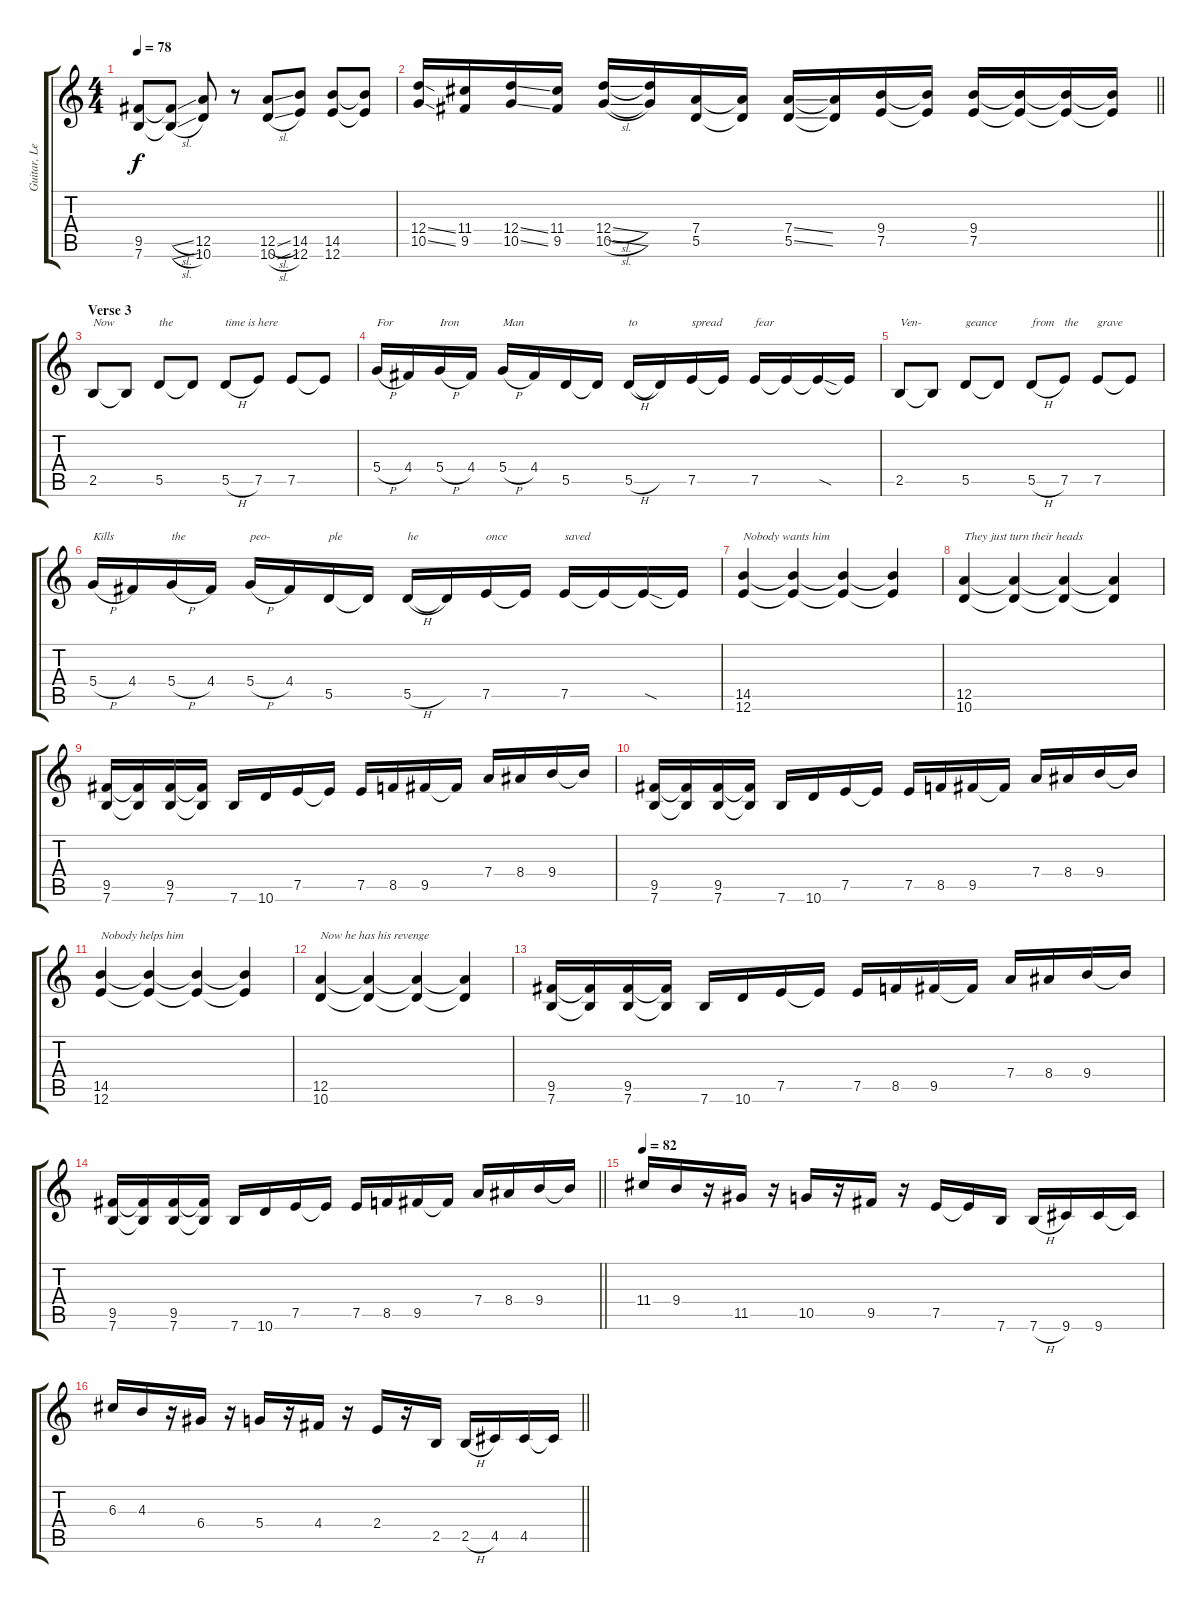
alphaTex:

\track ("Guitar, Lead" "Guitar, Le") {instrument distortionguitar}
\staff {score tabs}
\tuning (E4 B3 G3 D3 A2 E2) {hide}
\ts (4 4)
\tempo 78
\clef g2
\ks c
(9.5 7.6).8{dy f} (9.5{sl t} 7.6{sl t}).8 (12.5 10.6).8 r.8 (12.5{sl} 10.6{sl}).8 (14.5 12.6).8 (14.5 12.6).8 (14.5{t} 12.6{t}).8 |
\barLineRight lightlight
(12.4{ss} 10.5{ss}).16 (11.4 9.5).16 (12.4{ss} 10.5{ss}).16 (11.4 9.5).16 (12.4{sl} 10.5{sl}).16 (12.4{t} 10.5{t}).16 (7.4 5.5).16 (7.4{t} 5.5{t}).16 (7.4{ss} 5.5{ss}).16 (7.4{t} 5.5{t}).16 (9.4 7.5).16 (9.4{t} 7.5{t}).16 (9.4 7.5).16 (9.4{t} 7.5{t}).16 (9.4{t} 7.5{t}).16 (9.4{t} 7.5{t}).16 |
\section ("" "Verse 3")
2.5.8{txt "Now"} 2.5{t}.8 5.5.8{txt "the"} 5.5{t}.8 5.5{h}.8{txt "time is here"} 7.5.8 7.5.8 7.5{t}.8 |
5.4{h}.16{txt "For"} 4.4.16 5.4{h}.16{txt "Iron"} 4.4.16 5.4{h}.16{txt "Man"} 4.4.16 5.5.16 5.5{t}.16 5.5{h}.16{txt "to"} 5.5{t}.16 7.5.16{txt "spread"} 7.5{t}.16 7.5.16{txt "fear"} 7.5{t}.16 7.5{sod t}.16 7.5{t}.16 |
2.5.8{txt "Ven-"} 2.5{t}.8 5.5.8{txt "geance"} 5.5{t}.8 5.5{h}.8{txt "from"} 7.5.8{txt "the"} 7.5.8{txt "grave"} 7.5{t}.8 |
5.4{h}.16{txt "Kills"} 4.4.16 5.4{h}.16{txt "the"} 4.4.16 5.4{h}.16{txt "peo-"} 4.4.16 5.5.16{txt "ple"} 5.5{t}.16 5.5{h}.16{txt "he"} 5.5{t}.16 7.5.16{txt "once"} 7.5{t}.16 7.5.16{txt "saved"} 7.5{t}.16 7.5{sod t}.16 7.5{t}.16 |
(14.5 12.6).4{txt "Nobody wants him"} (14.5{t} 12.6{t}).4 (14.5{t} 12.6{t}).4 (14.5{t} 12.6{t}).4 |
(12.5 10.6).4{txt "They just turn their heads"} (12.5{t} 10.6{t}).4 (12.5{t} 10.6{t}).4 (12.5{t} 10.6{t}).4 |
(9.5 7.6).16 (9.5{t} 7.6{t}).16 (9.5 7.6).16 (9.5{t} 7.6{t}).16 7.6.16 10.6.16 7.5.16 7.5{t}.16 7.5.16 8.5.16 9.5.16 9.5{t}.16 7.4.16 8.4.16 9.4.16 9.4{t}.16 |
(9.5 7.6).16 (9.5{t} 7.6{t}).16 (9.5 7.6).16 (9.5{t} 7.6{t}).16 7.6.16 10.6.16 7.5.16 7.5{t}.16 7.5.16 8.5.16 9.5.16 9.5{t}.16 7.4.16 8.4.16 9.4.16 9.4{t}.16 |
(14.5 12.6).4{txt "Nobody helps him"} (14.5{t} 12.6{t}).4 (14.5{t} 12.6{t}).4 (14.5{t} 12.6{t}).4 |
(12.5 10.6).4{txt "Now he has his revenge"} (12.5{t} 10.6{t}).4 (12.5{t} 10.6{t}).4 (12.5{t} 10.6{t}).4 |
(9.5 7.6).16 (9.5{t} 7.6{t}).16 (9.5 7.6).16 (9.5{t} 7.6{t}).16 7.6.16 10.6.16 7.5.16 7.5{t}.16 7.5.16 8.5.16 9.5.16 9.5{t}.16 7.4.16 8.4.16 9.4.16 9.4{t}.16 |
\barLineRight lightlight
(9.5 7.6).16 (9.5{t} 7.6{t}).16 (9.5 7.6).16 (9.5{t} 7.6{t}).16 7.6.16 10.6.16 7.5.16 7.5{t}.16 7.5.16 8.5.16 9.5.16 9.5{t}.16 7.4.16 8.4.16 9.4.16 9.4{t}.16 |
\tempo 82
11.4.16 9.4.16 r.16 11.5.16 r.16 10.5.16 r.16 9.5.16 r.16 7.5.16 7.5{t}.16 7.6.16 7.6{h}.16 9.6.16 9.6.16 9.6{t}.16 |
\barLineRight lightlight
6.3.16 4.3.16 r.16 6.4.16 r.16 5.4.16 r.16 4.4.16 r.16 2.4.16 r.16 2.5.16 2.5{h}.16 4.5.16 4.5.16 4.5{t}.16
